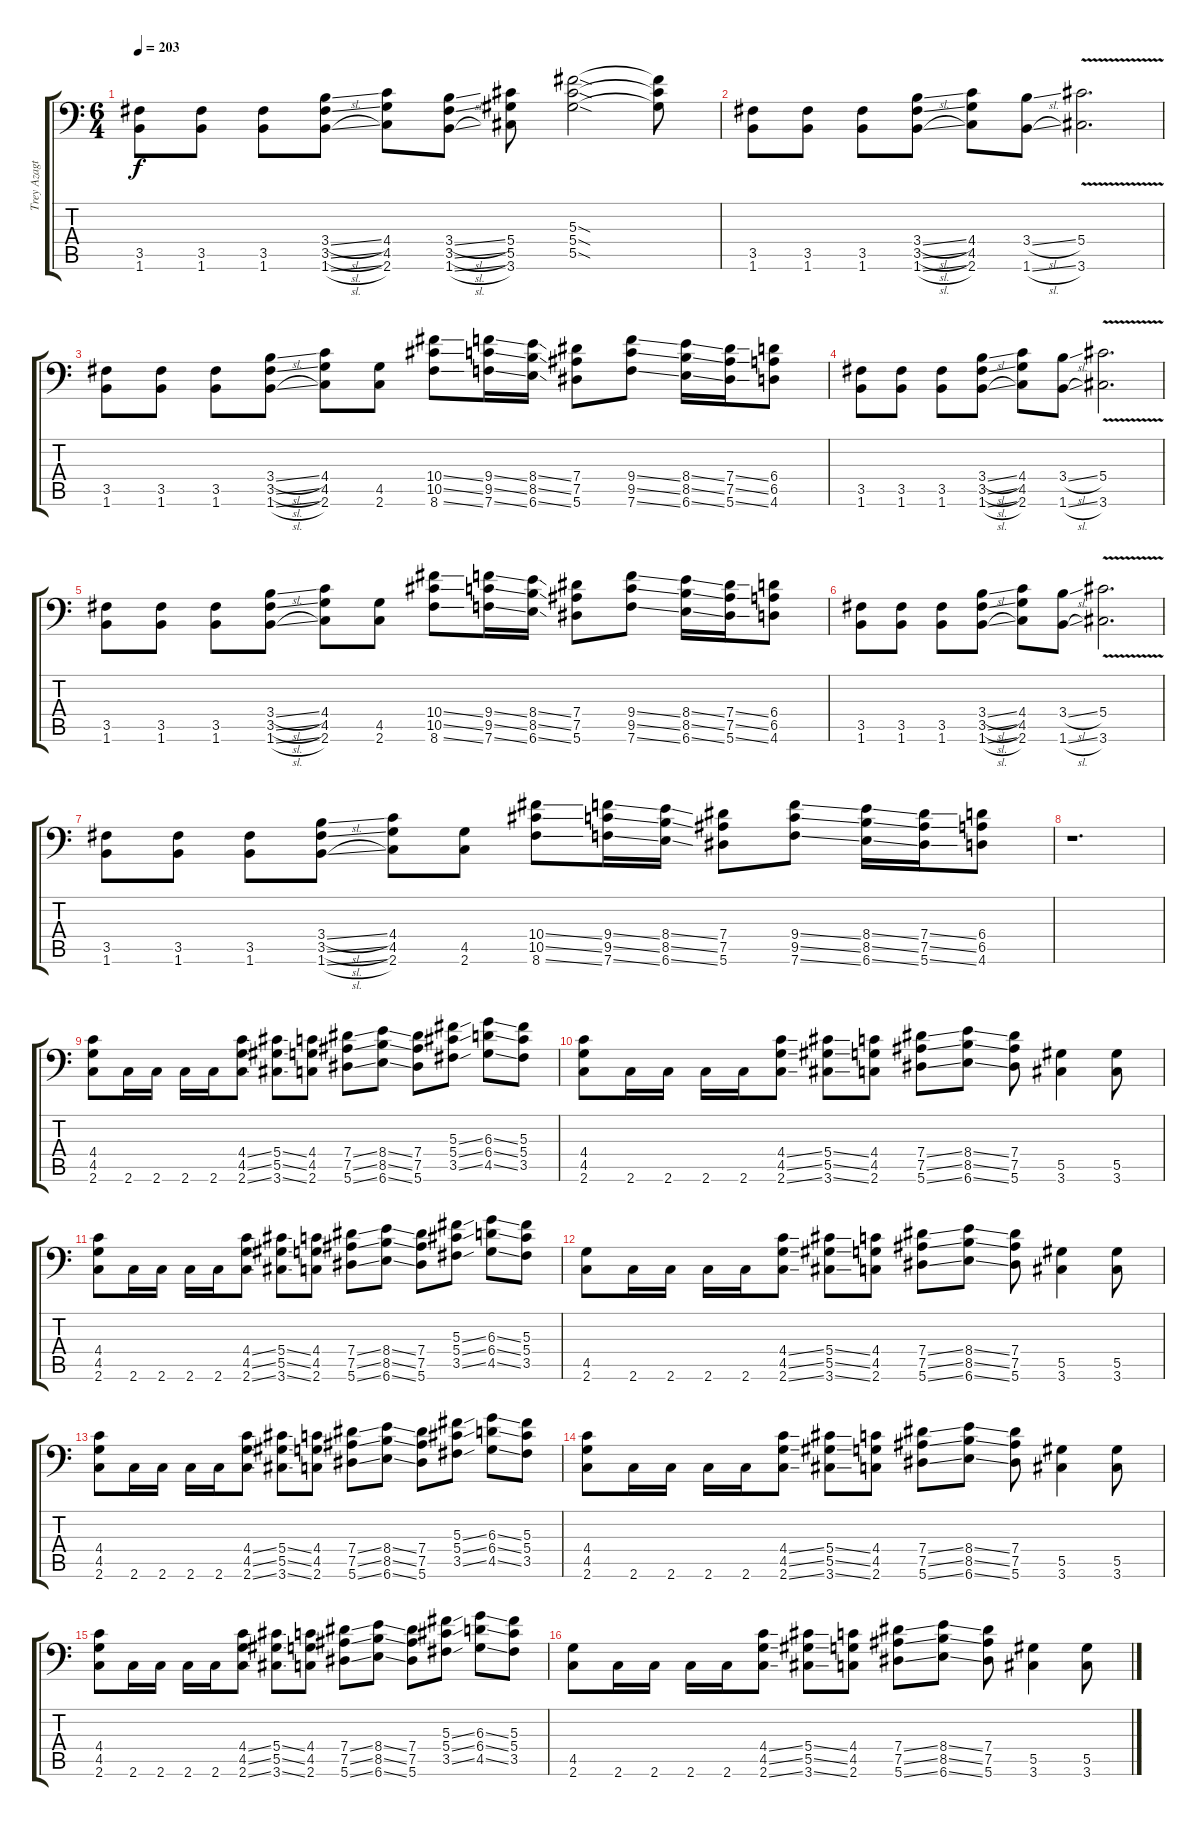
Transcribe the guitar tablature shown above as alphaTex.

\track ("Trey Azagthoth" "Trey Azagt") {instrument distortionguitar}
\staff {score tabs}
\tuning (Bb3 F3 Db3 Ab2 Eb2 Bb1) {hide}
\ts (6 4)
\tempo 203
\clef f4
\ks c
(3.5 1.6).8{dy f} (3.5 1.6).8 (3.5 1.6).8 (3.4{sl} 3.5{sl} 1.6{sl}).8 (4.4 4.5 2.6).8 (3.4{sl} 3.5{sl} 1.6{sl}).8 (5.4 5.5 3.6).8 (5.3{sod} 5.4{sod} 5.5{sod}).2 (5.3{t} 5.4{t} 5.5{t}).8 |
(3.5 1.6).8 (3.5 1.6).8 (3.5 1.6).8 (3.4{sl} 3.5{sl} 1.6{sl}).8 (4.4 4.5 2.6).8 (3.4{sl} 1.6{sl}).8 (5.4{v} 3.6{v}).2{d} |
(3.5 1.6).8 (3.5 1.6).8 (3.5 1.6).8 (3.4{sl} 3.5{sl} 1.6{sl}).8 (4.4 4.5 2.6).8 (4.5 2.6).8 (10.4{ss} 10.5{ss} 8.6{ss}).8 (9.4{ss} 9.5{ss} 7.6{ss}).16 (8.4{ss} 8.5{ss} 6.6{ss}).16 (7.4 7.5 5.6).8 (9.4{ss} 9.5{ss} 7.6{ss}).8 (8.4{ss} 8.5{ss} 6.6{ss}).16 (7.4{ss} 7.5{ss} 5.6{ss}).16 (6.4 6.5 4.6).8 |
(3.5 1.6).8 (3.5 1.6).8 (3.5 1.6).8 (3.4{sl} 3.5{sl} 1.6{sl}).8 (4.4 4.5 2.6).8 (3.4{sl} 1.6{sl}).8 (5.4{v} 3.6{v}).2{d} |
(3.5 1.6).8 (3.5 1.6).8 (3.5 1.6).8 (3.4{sl} 3.5{sl} 1.6{sl}).8 (4.4 4.5 2.6).8 (4.5 2.6).8 (10.4{ss} 10.5{ss} 8.6{ss}).8 (9.4{ss} 9.5{ss} 7.6{ss}).16 (8.4{ss} 8.5{ss} 6.6{ss}).16 (7.4 7.5 5.6).8 (9.4{ss} 9.5{ss} 7.6{ss}).8 (8.4{ss} 8.5{ss} 6.6{ss}).16 (7.4{ss} 7.5{ss} 5.6{ss}).16 (6.4 6.5 4.6).8 |
(3.5 1.6).8 (3.5 1.6).8 (3.5 1.6).8 (3.4{sl} 3.5{sl} 1.6{sl}).8 (4.4 4.5 2.6).8 (3.4{sl} 1.6{sl}).8 (5.4{v} 3.6{v}).2{d} |
(3.5 1.6).8 (3.5 1.6).8 (3.5 1.6).8 (3.4{sl} 3.5{sl} 1.6{sl}).8 (4.4 4.5 2.6).8 (4.5 2.6).8 (10.4{ss} 10.5{ss} 8.6{ss}).8 (9.4{ss} 9.5{ss} 7.6{ss}).16 (8.4{ss} 8.5{ss} 6.6{ss}).16 (7.4 7.5 5.6).8 (9.4{ss} 9.5{ss} 7.6{ss}).8 (8.4{ss} 8.5{ss} 6.6{ss}).16 (7.4{ss} 7.5{ss} 5.6{ss}).16 (6.4 6.5 4.6).8 |
r.1{d} |
(4.4 4.5 2.6).8 2.6.16 2.6.16 2.6.16 2.6.16 (4.4{ss} 4.5{ss} 2.6{ss}).8 (5.4{ss} 5.5{ss} 3.6{ss}).8 (4.4 4.5 2.6).8 (7.4{ss} 7.5{ss} 5.6{ss}).8 (8.4{ss} 8.5{ss} 6.6{ss}).8 (7.4 7.5 5.6).8 (5.3{ss} 5.4{ss} 3.5{ss}).8 (6.3{ss} 6.4{ss} 4.5{ss}).8 (5.3 5.4 3.5).8 |
(4.4 4.5 2.6).8 2.6.16 2.6.16 2.6.16 2.6.16 (4.4{ss} 4.5{ss} 2.6{ss}).8 (5.4{ss} 5.5{ss} 3.6{ss}).8 (4.4 4.5 2.6).8 (7.4{ss} 7.5{ss} 5.6{ss}).8 (8.4{ss} 8.5{ss} 6.6{ss}).8 (7.4 7.5 5.6).8 (5.5 3.6).4 (5.5 3.6).8 |
(4.4 4.5 2.6).8 2.6.16 2.6.16 2.6.16 2.6.16 (4.4{ss} 4.5{ss} 2.6{ss}).8 (5.4{ss} 5.5{ss} 3.6{ss}).8 (4.4 4.5 2.6).8 (7.4{ss} 7.5{ss} 5.6{ss}).8 (8.4{ss} 8.5{ss} 6.6{ss}).8 (7.4 7.5 5.6).8 (5.3{ss} 5.4{ss} 3.5{ss}).8 (6.3{ss} 6.4{ss} 4.5{ss}).8 (5.3 5.4 3.5).8 |
(4.5 2.6).8 2.6.16 2.6.16 2.6.16 2.6.16 (4.4{ss} 4.5{ss} 2.6{ss}).8 (5.4{ss} 5.5{ss} 3.6{ss}).8 (4.4 4.5 2.6).8 (7.4{ss} 7.5{ss} 5.6{ss}).8 (8.4{ss} 8.5{ss} 6.6{ss}).8 (7.4 7.5 5.6).8 (5.5 3.6).4 (5.5 3.6).8 |
(4.4 4.5 2.6).8 2.6.16 2.6.16 2.6.16 2.6.16 (4.4{ss} 4.5{ss} 2.6{ss}).8 (5.4{ss} 5.5{ss} 3.6{ss}).8 (4.4 4.5 2.6).8 (7.4{ss} 7.5{ss} 5.6{ss}).8 (8.4{ss} 8.5{ss} 6.6{ss}).8 (7.4 7.5 5.6).8 (5.3{ss} 5.4{ss} 3.5{ss}).8 (6.3{ss} 6.4{ss} 4.5{ss}).8 (5.3 5.4 3.5).8 |
(4.4 4.5 2.6).8 2.6.16 2.6.16 2.6.16 2.6.16 (4.4{ss} 4.5{ss} 2.6{ss}).8 (5.4{ss} 5.5{ss} 3.6{ss}).8 (4.4 4.5 2.6).8 (7.4{ss} 7.5{ss} 5.6{ss}).8 (8.4{ss} 8.5{ss} 6.6{ss}).8 (7.4 7.5 5.6).8 (5.5 3.6).4 (5.5 3.6).8 |
(4.4 4.5 2.6).8 2.6.16 2.6.16 2.6.16 2.6.16 (4.4{ss} 4.5{ss} 2.6{ss}).8 (5.4{ss} 5.5{ss} 3.6{ss}).8 (4.4 4.5 2.6).8 (7.4{ss} 7.5{ss} 5.6{ss}).8 (8.4{ss} 8.5{ss} 6.6{ss}).8 (7.4 7.5 5.6).8 (5.3{ss} 5.4{ss} 3.5{ss}).8 (6.3{ss} 6.4{ss} 4.5{ss}).8 (5.3 5.4 3.5).8 |
(4.5 2.6).8 2.6.16 2.6.16 2.6.16 2.6.16 (4.4{ss} 4.5{ss} 2.6{ss}).8 (5.4{ss} 5.5{ss} 3.6{ss}).8 (4.4 4.5 2.6).8 (7.4{ss} 7.5{ss} 5.6{ss}).8 (8.4{ss} 8.5{ss} 6.6{ss}).8 (7.4 7.5 5.6).8 (5.5 3.6).4 (5.5 3.6).8
